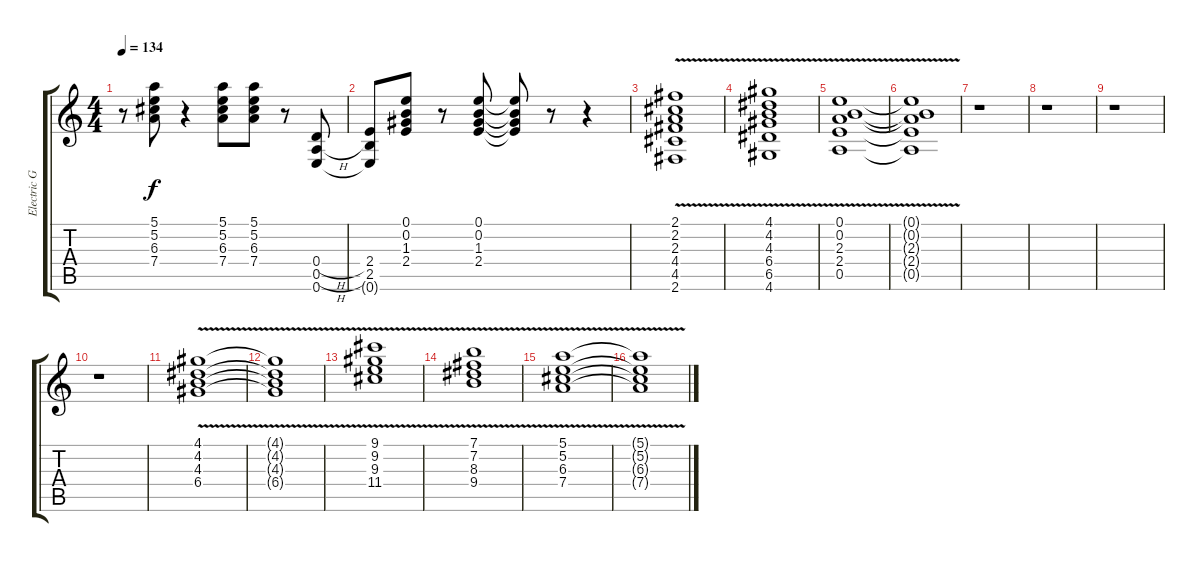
\track ("Electric Guitar" "Electric G") {instrument electricguitarjazz}
\staff {score tabs}
\tuning (E4 B3 G3 D3 A2 E2) {hide}
\ts (4 4)
\tempo 134
\clef g2
\ks c
r.8{dy f} (5.1 5.2 6.3 7.4).8 r.4 (5.1 5.2 6.3 7.4).8 (5.1 5.2 6.3 7.4).8 r.8 (0.4{h} 0.5{h} 0.6).8 |
(2.4 2.5 0.6{t}).8 (0.1 0.2 1.3 2.4).8 r.8 (0.1 0.2 1.3 2.4).8 (0.1{t} 0.2{t} 1.3{t} 2.4{t}).8 r.8 r.4 |
(2.1{v} 2.2{v} 2.3{v} 4.4{v} 4.5{v} 2.6{v}).1 |
(4.1{v} 4.2{v} 4.3 6.4 6.5 4.6).1 |
(0.1{v} 0.2{v} 2.3{v} 2.4{v} 0.5{v}).1 |
(0.1{t} 0.2{t} 2.3{t} 2.4{t} 0.5{t}).1 |
r.1 |
r.1 |
r.1 |
r.1 |
(4.1{v} 4.2{v} 4.3{v} 6.4{v}).1 |
(4.1{t} 4.2{t} 4.3{t} 6.4{t}).1 |
(9.1{v} 9.2{v} 9.3{v} 11.4{v}).1 |
(7.1{v} 7.2{v} 8.3{v} 9.4{v}).1 |
(5.1{v} 5.2{v} 6.3{v} 7.4{v}).1 |
(5.1{t} 5.2{t} 6.3{t} 7.4{t}).1
